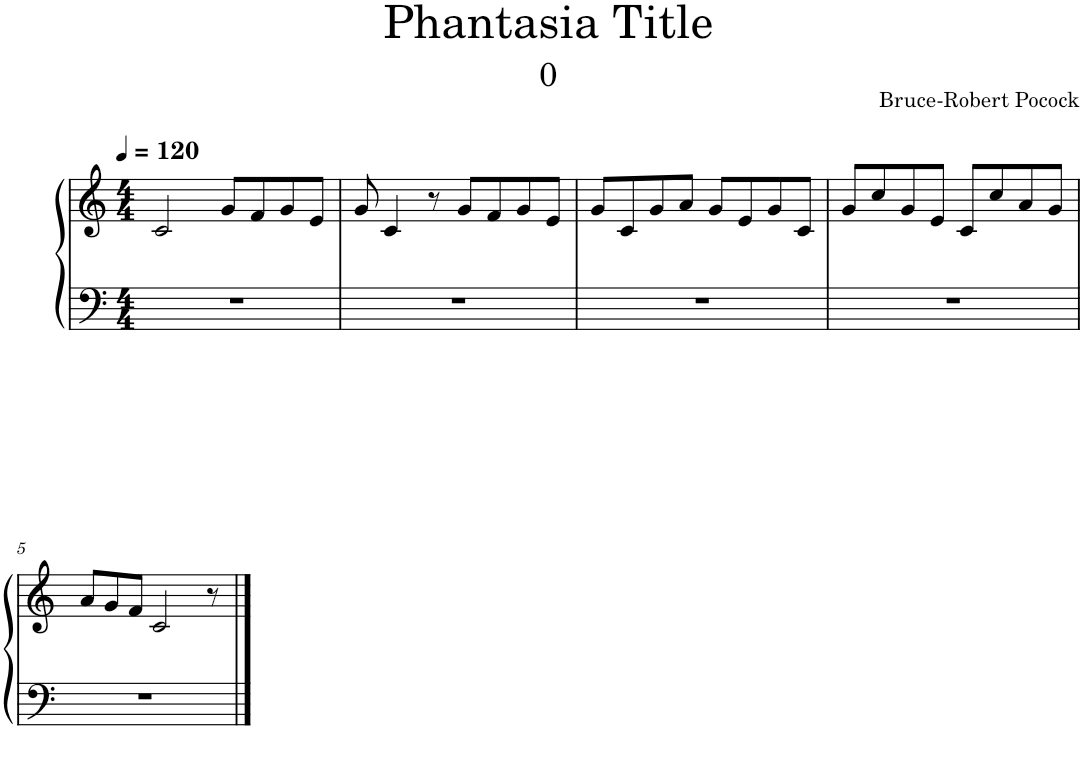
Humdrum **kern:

**kern	**kern
*part1	*part1
*staff2	*staff1
*I"Piano	*
*I'Pno.	*
*clefF4	*clefG2
*k[]	*k[]
*M4/4	*M4/4
*MM120	*MM120
=1	=1
1r	2c/
.	8g/L
.	8f/
.	8g/
.	8e/J
=2	=2
1r	8g/
.	4c/
.	8r
.	8g/L
.	8f/
.	8g/
.	8e/J
=3	=3
1r	8g/L
.	8c/
.	8g/
.	8a/J
.	8g/L
.	8e/
.	8g/
.	8c/J
=4	=4
1r	8g/L
.	8cc/
.	8g/
.	8e/J
.	8c/L
.	8cc/
.	8a/
.	8g/J
!!LO:LB:g=z
=5	=5
1r	8a/L
.	8g/
.	8f/J
.	2c/
.	8r
==	==
*-	*-
